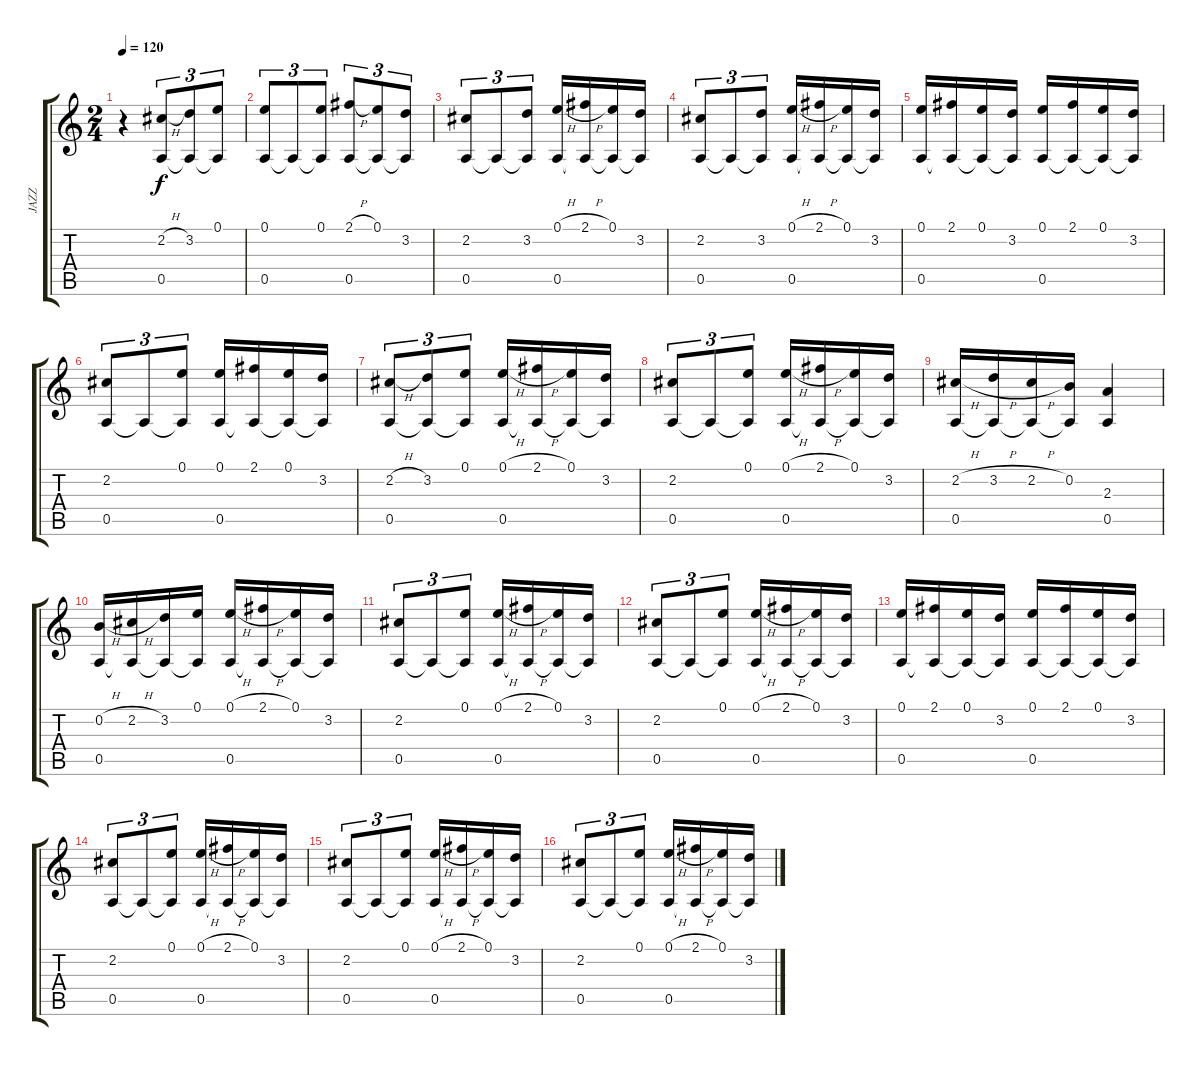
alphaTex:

\track ("JAZZ" "JAZZ") {instrument electricguitarjazz}
\staff {score tabs}
\tuning (E4 B3 G3 D3 A2 E2) {hide}
\ts (2 4)
\tempo 120
\clef g2
\ks c
r.4{dy f instrument electricguitarjazz} (2.2{h} 0.5).8{tu (3 2)} (3.2 0.5{t}).8{tu (3 2)} (0.1 0.5{t}).8{tu (3 2)} |
(0.1 0.5).8{tu (3 2)} 0.5{t}.8{tu (3 2)} (0.1 0.5{t}).8{tu (3 2)} (2.1{h} 0.5).8{tu (3 2)} (0.1 0.5{t}).8{tu (3 2)} (3.2 0.5{t}).8{tu (3 2)} |
(2.2 0.5).8{tu (3 2)} 0.5{t}.8{tu (3 2)} (3.2 0.5{t}).8{tu (3 2)} (0.1{h} 0.5).16 (2.1{h} 0.5{t}).16 (0.1 0.5{t}).16 (3.2 0.5{t}).16 |
(2.2 0.5).8{tu (3 2)} 0.5{t}.8{tu (3 2)} (3.2 0.5{t}).8{tu (3 2)} (0.1{h} 0.5).16 (2.1{h} 0.5{t}).16 (0.1 0.5{t}).16 (3.2 0.5{t}).16 |
(0.1 0.5).16 (2.1 0.5{t}).16 (0.1 0.5{t}).16 (3.2 0.5{t}).16 (0.1 0.5).16 (2.1 0.5{t}).16 (0.1 0.5{t}).16 (3.2 0.5{t}).16 |
(2.2 0.5).8{tu (3 2)} 0.5{t}.8{tu (3 2)} (0.1 0.5{t}).8{tu (3 2)} (0.1 0.5).16 (2.1 0.5{t}).16 (0.1 0.5{t}).16 (3.2 0.5{t}).16 |
(2.2{h} 0.5).8{tu (3 2)} (3.2 0.5{t}).8{tu (3 2)} (0.1 0.5{t}).8{tu (3 2)} (0.1{h} 0.5).16 (2.1{h} 0.5{t}).16 (0.1 0.5{t}).16 (3.2 0.5{t}).16 |
(2.2 0.5).8{tu (3 2)} 0.5{t}.8{tu (3 2)} (0.1 0.5{t}).8{tu (3 2)} (0.1{h} 0.5).16 (2.1{h} 0.5{t}).16 (0.1 0.5{t}).16 (3.2 0.5{t}).16 |
(2.2{h} 0.5).16 (3.2{h} 0.5{t}).16 (2.2{h} 0.5{t}).16 (0.2 0.5{t}).16 (2.3 0.5).4 |
(0.2{h} 0.5).16 (2.2{h} 0.5{t}).16 (3.2 0.5{t}).16 (0.1 0.5{t}).16 (0.1{h} 0.5).16 (2.1{h} 0.5{t}).16 (0.1 0.5{t}).16 (3.2 0.5{t}).16 |
(2.2 0.5).8{tu (3 2)} 0.5{t}.8{tu (3 2)} (0.1 0.5{t}).8{tu (3 2)} (0.1{h} 0.5).16 (2.1{h} 0.5{t}).16 (0.1 0.5{t}).16 (3.2 0.5{t}).16 |
(2.2 0.5).8{tu (3 2)} 0.5{t}.8{tu (3 2)} (0.1 0.5{t}).8{tu (3 2)} (0.1{h} 0.5).16 (2.1{h} 0.5{t}).16 (0.1 0.5{t}).16 (3.2 0.5{t}).16 |
(0.1 0.5).16 (2.1 0.5{t}).16 (0.1 0.5{t}).16 (3.2 0.5{t}).16 (0.1 0.5).16 (2.1 0.5{t}).16 (0.1 0.5{t}).16 (3.2 0.5{t}).16 |
(2.2 0.5).8{tu (3 2)} 0.5{t}.8{tu (3 2)} (0.1 0.5{t}).8{tu (3 2)} (0.1{h} 0.5).16 (2.1{h} 0.5{t}).16 (0.1 0.5{t}).16 (3.2 0.5{t}).16 |
(2.2 0.5).8{tu (3 2)} 0.5{t}.8{tu (3 2)} (0.1 0.5{t}).8{tu (3 2)} (0.1{h} 0.5).16 (2.1{h} 0.5{t}).16 (0.1 0.5{t}).16 (3.2 0.5{t}).16 |
(2.2 0.5).8{tu (3 2)} 0.5{t}.8{tu (3 2)} (0.1 0.5{t}).8{tu (3 2)} (0.1{h} 0.5).16 (2.1{h} 0.5{t}).16 (0.1 0.5{t}).16 (3.2 0.5{t}).16
